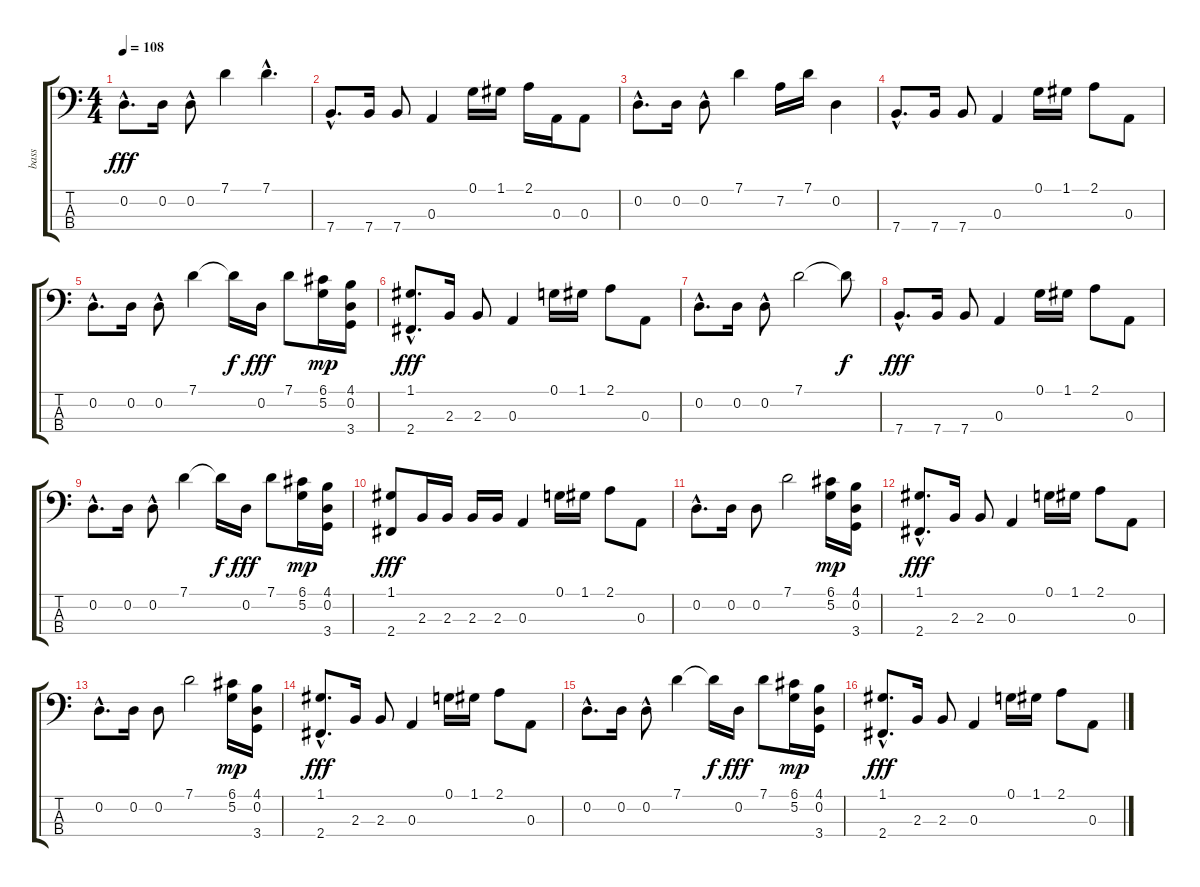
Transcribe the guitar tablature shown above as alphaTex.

\track ("bass" "bass") {instrument electricbasspick}
\staff {score tabs}
\tuning (G2 D2 A1 E1) {hide}
\ts (4 4)
\tempo 108
\clef f4
\ks c
0.2{hac}.8{d dy fff} 0.2.16 0.2{hac}.8 7.1.4 7.1{hac}.4{d} |
7.4{hac}.8{d} 7.4.16 7.4.8 0.3.4 0.1.16 1.1.16 2.1.16 0.3.16 0.3.8 |
0.2{hac}.8{d volume 11} 0.2.16 0.2{hac}.8 7.1.4 7.2.16 7.1.16 0.2.4 |
7.4{hac}.8{d} 7.4.16 7.4.8 0.3.4 0.1.16 1.1.16 2.1.8 0.3.8 |
0.2{hac}.8{d} 0.2.16 0.2{hac}.8 7.1.4 7.1{t}.16{dy f} 0.2.16{dy fff} 7.1.8 (6.1 5.2).16{dy mp} (4.1 0.2 3.4).16 |
(1.1 2.4{hac}).8{d dy fff} 2.3.16 2.3.8 0.3.4 0.1.16 1.1.16 2.1.8 0.3.8 |
0.2{hac}.8{d} 0.2.16 0.2{hac}.8 7.1.2 7.1{t}.8{dy f} |
7.4{hac}.8{d dy fff} 7.4.16 7.4.8 0.3.4 0.1.16 1.1.16 2.1.8 0.3.8 |
0.2{hac}.8{d} 0.2.16 0.2{hac}.8 7.1.4 7.1{t}.16{dy f} 0.2.16{dy fff} 7.1.8 (6.1 5.2).16{dy mp} (4.1 0.2 3.4).16 |
(1.1 2.4).8{dy fff} 2.3.16 2.3.16 2.3.16 2.3.16 0.3.4 0.1.16 1.1.16 2.1.8 0.3.8 |
0.2{hac}.8{d volume 12} 0.2.16 0.2.8 7.1.2 (6.1 5.2).16{dy mp} (4.1 0.2 3.4).16 |
(1.1 2.4{hac}).8{d dy fff} 2.3.16 2.3.8 0.3.4 0.1.16 1.1.16 2.1.8 0.3.8 |
0.2{hac}.8{d} 0.2.16 0.2.8 7.1.2 (6.1 5.2).16{dy mp} (4.1 0.2 3.4).16 |
(1.1 2.4{hac}).8{d dy fff} 2.3.16 2.3.8 0.3.4 0.1.16 1.1.16 2.1.8 0.3.8 |
0.2{hac}.8{d} 0.2.16 0.2{hac}.8 7.1.4 7.1{t}.16{dy f} 0.2.16{dy fff} 7.1.8 (6.1 5.2).16{dy mp} (4.1 0.2 3.4).16 |
(1.1 2.4{hac}).8{d dy fff} 2.3.16 2.3.8 0.3.4 0.1.16 1.1.16 2.1.8 0.3.8
